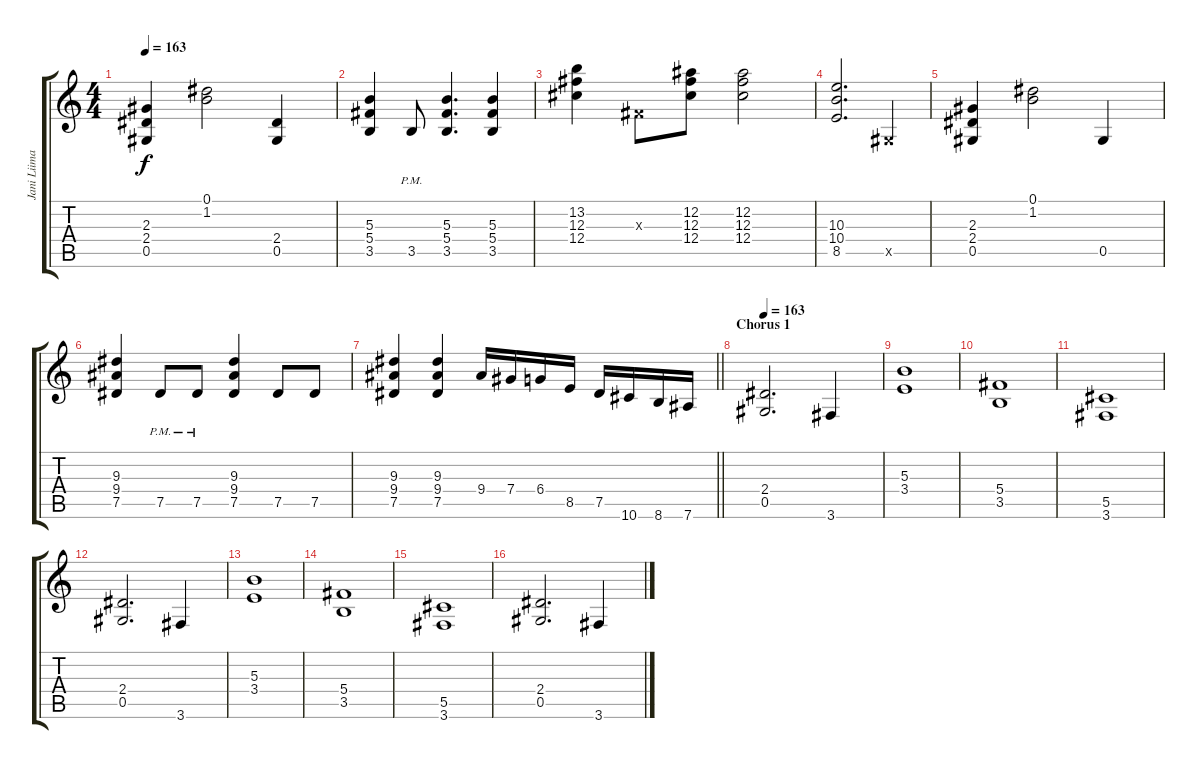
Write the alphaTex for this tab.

\track ("Jani Liimatainen" "Jani Liima") {mute instrument distortionguitar}
\staff {score tabs}
\tuning (Eb4 Bb3 Gb3 Db3 Ab2 Eb2) {hide}
\ts (4 4)
\tempo 163
\clef g2
\ks c
(2.3 2.4 0.5).4{dy f} (0.1 1.2).2 (2.4 0.5).4 |
(5.3 5.4 3.5).4 3.5{pm}.8 (5.3 5.4 3.5).4{d} (5.3 5.4 3.5).4 |
(13.2 12.3 12.4).4 0.3{x}.8 (12.2 12.3 12.4).8 (12.2 12.3 12.4).2 |
(10.3 10.4 8.5).2{d} 0.5{x}.4 |
(2.3 2.4 0.5).4 (0.1 1.2).2 0.5.4 |
(9.3 9.4 7.5).4 7.5{pm}.8 7.5{pm}.8 (9.3 9.4 7.5).4 7.5.8 7.5.8 |
\barLineRight lightlight
(9.3 9.4 7.5).4 (9.3 9.4 7.5).4 9.4.16 7.4.16 6.4.16 8.5.16 7.5.16 10.6.16 8.6.16 7.6.16 |
\section ("" "Chorus 1")
\tempo 163
(2.4 0.5).2{d} 3.6.4 |
(5.3 3.4).1 |
(5.4 3.5).1 |
(5.5 3.6).1 |
(2.4 0.5).2{d} 3.6.4 |
(5.3 3.4).1 |
(5.4 3.5).1 |
(5.5 3.6).1 |
(2.4 0.5).2{d} 3.6.4
